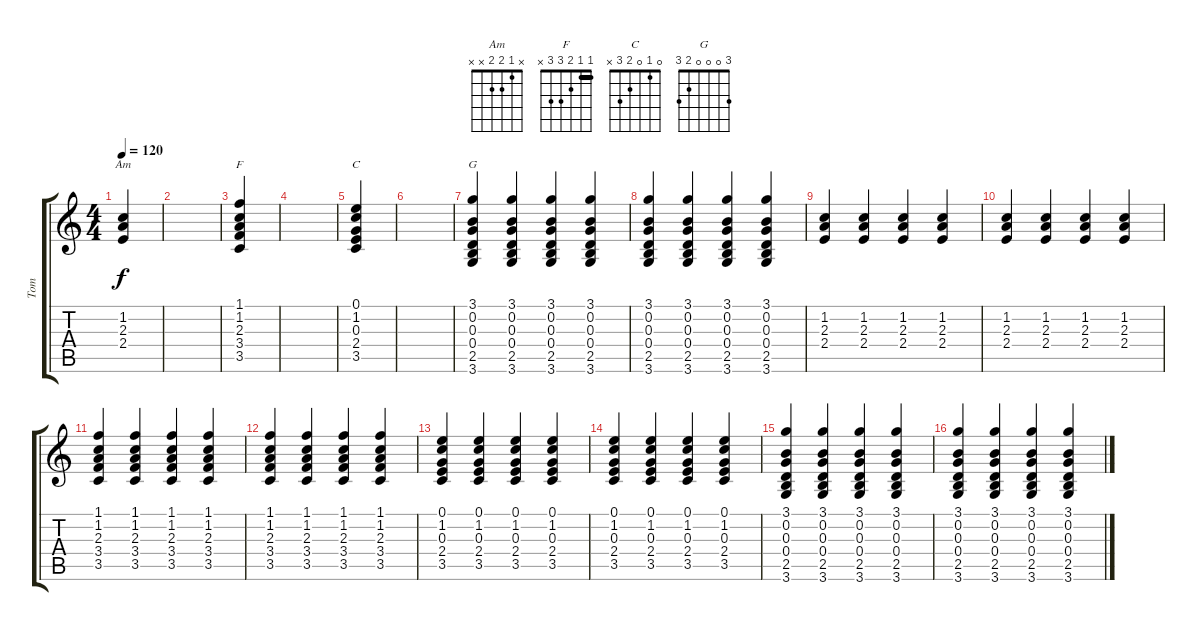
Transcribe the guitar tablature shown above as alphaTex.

\track ("Tom" "Tom") {instrument acousticguitarsteel}
\staff {score tabs}
\tuning (E4 B3 G3 D3 A2 E2) {hide}
\chord ("Am" x 1 2 2 x x)
\chord ("F" 1 1 2 3 3 x) {barre 1}
\chord ("C" 0 1 0 2 3 x)
\chord ("G" 3 0 0 0 2 3)
\ts (4 4)
\tempo 120
\clef g2
\ks c
(1.2 2.3 2.4).4{ch "Am" dy f} |
|
(1.1 1.2 2.3 3.4 3.5).4{ch "F"} |
|
(0.1 1.2 0.3 2.4 3.5).4{ch "C"} |
|
(3.1 0.2 0.3 0.4 2.5 3.6).4{ch "G"} (3.1 0.2 0.3 0.4 2.5 3.6).4 (3.1 0.2 0.3 0.4 2.5 3.6).4 (3.1 0.2 0.3 0.4 2.5 3.6).4 |
(3.1 0.2 0.3 0.4 2.5 3.6).4 (3.1 0.2 0.3 0.4 2.5 3.6).4 (3.1 0.2 0.3 0.4 2.5 3.6).4 (3.1 0.2 0.3 0.4 2.5 3.6).4 |
(1.2 2.3 2.4).4 (1.2 2.3 2.4).4 (1.2 2.3 2.4).4 (1.2 2.3 2.4).4 |
(1.2 2.3 2.4).4 (1.2 2.3 2.4).4 (1.2 2.3 2.4).4 (1.2 2.3 2.4).4 |
(1.1 1.2 2.3 3.4 3.5).4 (1.1 1.2 2.3 3.4 3.5).4 (1.1 1.2 2.3 3.4 3.5).4 (1.1 1.2 2.3 3.4 3.5).4 |
(1.1 1.2 2.3 3.4 3.5).4 (1.1 1.2 2.3 3.4 3.5).4 (1.1 1.2 2.3 3.4 3.5).4 (1.1 1.2 2.3 3.4 3.5).4 |
(0.1 1.2 0.3 2.4 3.5).4 (0.1 1.2 0.3 2.4 3.5).4 (0.1 1.2 0.3 2.4 3.5).4 (0.1 1.2 0.3 2.4 3.5).4 |
(0.1 1.2 0.3 2.4 3.5).4 (0.1 1.2 0.3 2.4 3.5).4 (0.1 1.2 0.3 2.4 3.5).4 (0.1 1.2 0.3 2.4 3.5).4 |
(3.1 0.2 0.3 0.4 2.5 3.6).4 (3.1 0.2 0.3 0.4 2.5 3.6).4 (3.1 0.2 0.3 0.4 2.5 3.6).4 (3.1 0.2 0.3 0.4 2.5 3.6).4 |
(3.1 0.2 0.3 0.4 2.5 3.6).4 (3.1 0.2 0.3 0.4 2.5 3.6).4 (3.1 0.2 0.3 0.4 2.5 3.6).4 (3.1 0.2 0.3 0.4 2.5 3.6).4
